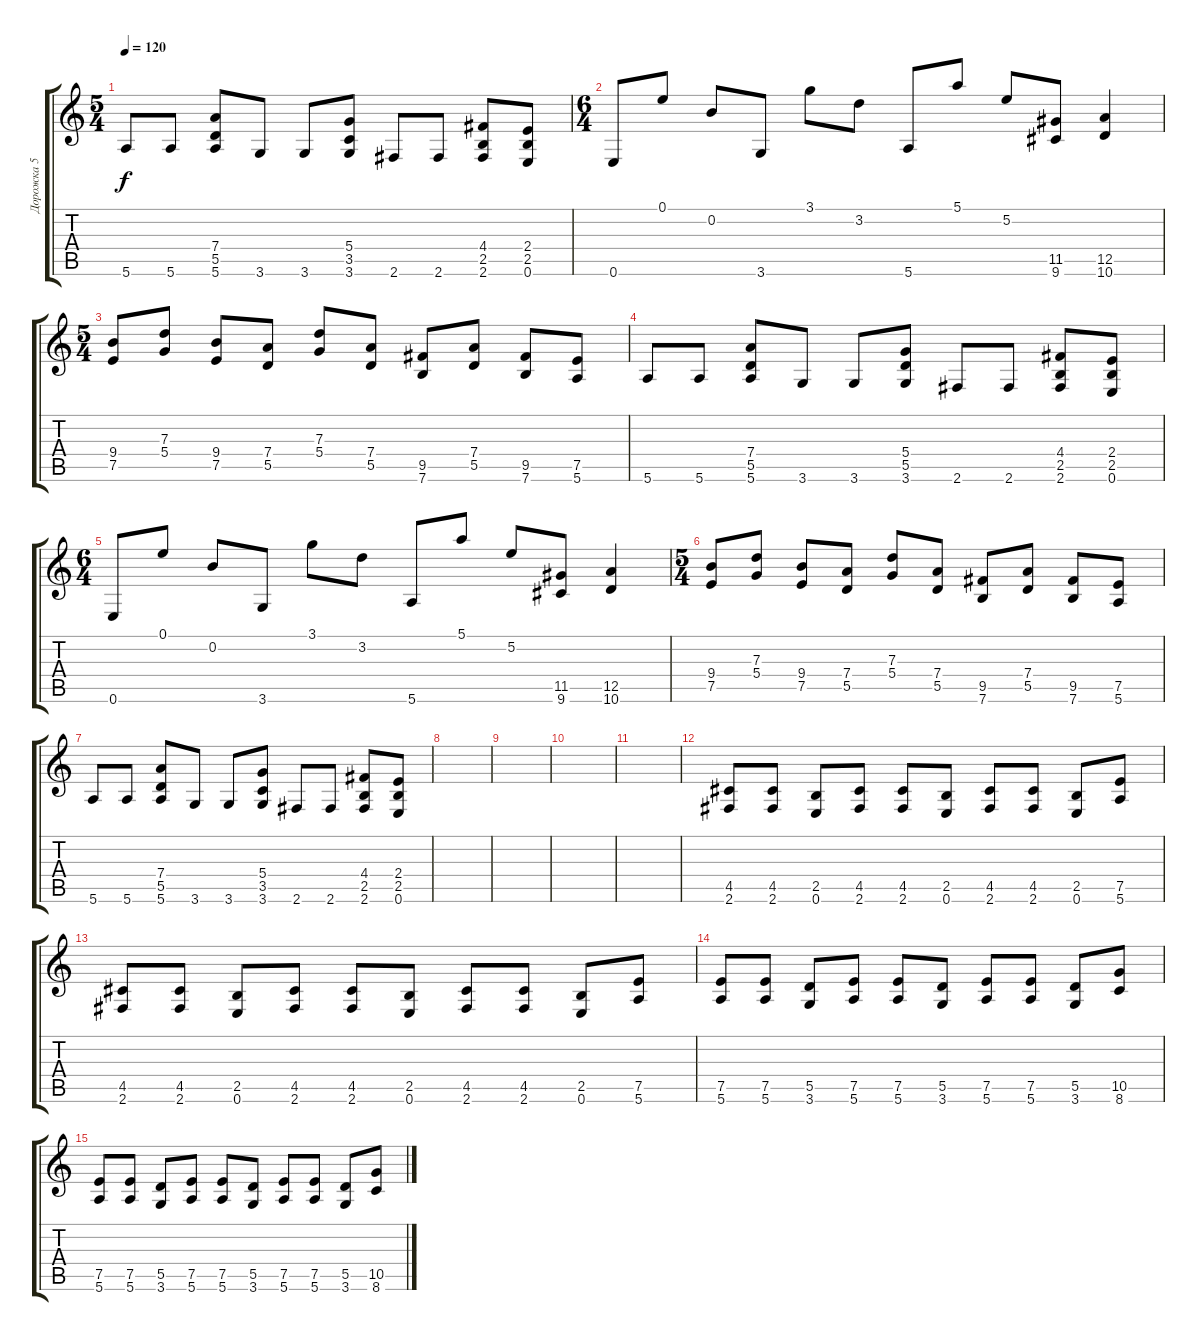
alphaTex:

\track ("Дорожка 5" "Дорожка 5") {instrument overdrivenguitar}
\staff {score tabs}
\tuning (E4 B3 G3 D3 A2 E2) {hide}
\ts (5 4)
\tempo 120
\clef g2
\ks c
5.6.8{dy f} 5.6.8 (7.4 5.5 5.6).8 3.6.8 3.6.8 (5.4 3.5 3.6).8 2.6.8 2.6.8 (4.4 2.5 2.6).8 (2.4 2.5 0.6).8 |
\ts (6 4)
0.6.8 0.1.8 0.2.8 3.6.8 3.1.8 3.2.8 5.6.8 5.1.8 5.2.8 (11.5 9.6).8 (12.5 10.6).4 |
\ts (5 4)
(9.4 7.5).8 (7.3 5.4).8 (9.4 7.5).8 (7.4 5.5).8 (7.3 5.4).8 (7.4 5.5).8 (9.5 7.6).8 (7.4 5.5).8 (9.5 7.6).8 (7.5 5.6).8 |
5.6.8 5.6.8 (7.4 5.5 5.6).8 3.6.8 3.6.8 (5.4 5.5 3.6).8 2.6.8 2.6.8 (4.4 2.5 2.6).8 (2.4 2.5 0.6).8 |
\ts (6 4)
0.6.8 0.1.8 0.2.8 3.6.8 3.1.8 3.2.8 5.6.8 5.1.8 5.2.8 (11.5 9.6).8 (12.5 10.6).4 |
\ts (5 4)
(9.4 7.5).8 (7.3 5.4).8 (9.4 7.5).8 (7.4 5.5).8 (7.3 5.4).8 (7.4 5.5).8 (9.5 7.6).8 (7.4 5.5).8 (9.5 7.6).8 (7.5 5.6).8 |
5.6.8 5.6.8 (7.4 5.5 5.6).8 3.6.8 3.6.8 (5.4 3.5 3.6).8 2.6.8 2.6.8 (4.4 2.5 2.6).8 (2.4 2.5 0.6).8 |
|
|
|
|
(4.5 2.6).8 (4.5 2.6).8 (2.5 0.6).8 (4.5 2.6).8 (4.5 2.6).8 (2.5 0.6).8 (4.5 2.6).8 (4.5 2.6).8 (2.5 0.6).8 (7.5 5.6).8 |
(4.5 2.6).8 (4.5 2.6).8 (2.5 0.6).8 (4.5 2.6).8 (4.5 2.6).8 (2.5 0.6).8 (4.5 2.6).8 (4.5 2.6).8 (2.5 0.6).8 (7.5 5.6).8 |
(7.5 5.6).8 (7.5 5.6).8 (5.5 3.6).8 (7.5 5.6).8 (7.5 5.6).8 (5.5 3.6).8 (7.5 5.6).8 (7.5 5.6).8 (5.5 3.6).8 (10.5 8.6).8 |
(7.5 5.6).8 (7.5 5.6).8 (5.5 3.6).8 (7.5 5.6).8 (7.5 5.6).8 (5.5 3.6).8 (7.5 5.6).8 (7.5 5.6).8 (5.5 3.6).8 (10.5 8.6).8
